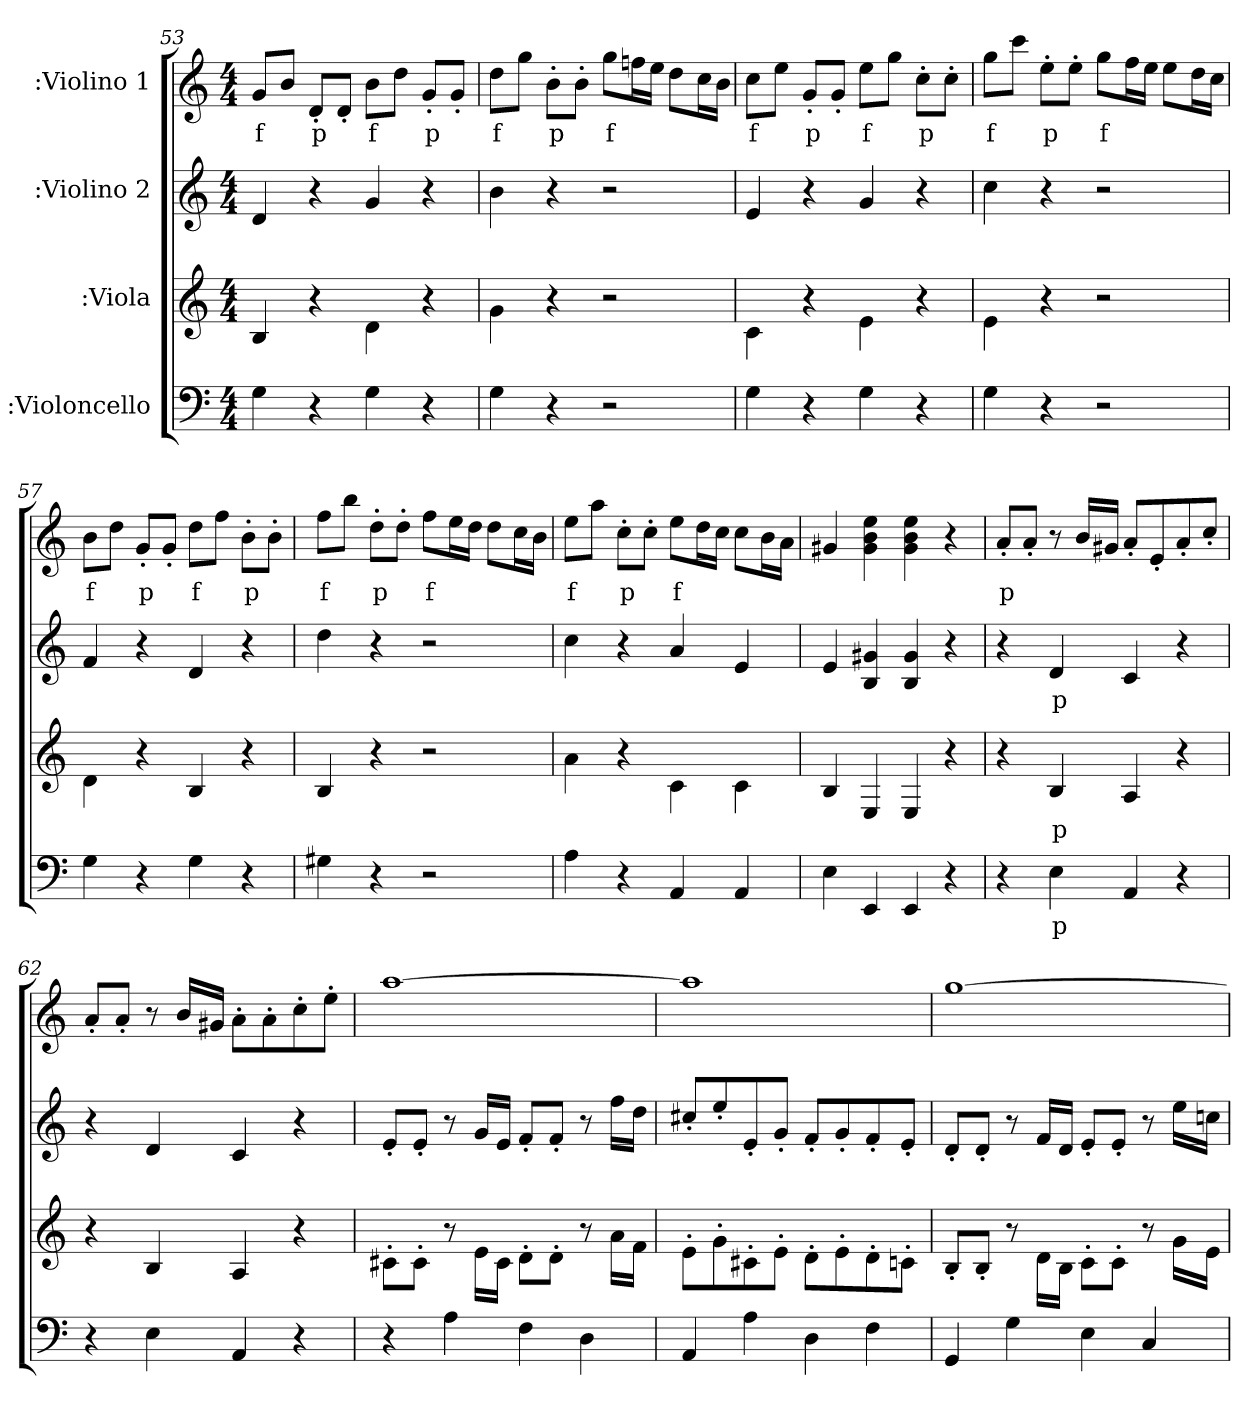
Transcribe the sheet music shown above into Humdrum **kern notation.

**kern	**text	**kern	**text	**kern	**text	**kern	**text
*part4	*part4	*part3	*part3	*part2	*part2	*part1	*part1
*staff4	*staff4	*staff3	*staff3	*staff2	*staff2	*staff1	*staff1
*I":Violoncello	*	*I":Viola	*	*I":Violino 2	*	*I":Violino 1	*
*clefF4	*	*	*	*clefG2	*	*clefG2	*
*k[]	*	*k[]	*	*k[]	*	*k[]	*
*C:	*	*C:	*	*C:	*	*C:	*
*M4/4	*	*M4/4	*	*M4/4	*	*M4/4	*
=53	=53	=53	=53	=53	=53	=53	=53
4G\	.	4B/	.	4d/	.	8g/L	f
.	.	.	.	.	.	8b/J	.
4r	.	4r	.	4r	.	8d'>/L	p
.	.	.	.	.	.	8d'>/J	.
4G\	.	4d\	.	4g/	.	8b\L	f
.	.	.	.	.	.	8dd\J	.
4r	.	4r	.	4r	.	8g'>/L	p
.	.	.	.	.	.	8g'>/J	.
=54	=54	=54	=54	=54	=54	=54	=54
4G\	.	4g\	.	4b\	.	8dd\L	f
.	.	.	.	.	.	8gg\J	.
4r	.	4r	.	4r	.	8b'>\L	p
.	.	.	.	.	.	8b'>\J	.
2r	.	2r	.	2r	.	8gg\L	f
.	.	.	.	.	.	16ffn\L	.
.	.	.	.	.	.	16ee\JJ	.
.	.	.	.	.	.	8dd\L	.
.	.	.	.	.	.	16cc\L	.
.	.	.	.	.	.	16b\JJ	.
=55	=55	=55	=55	=55	=55	=55	=55
4G\	.	4c\	.	4e/	.	8cc\L	f
.	.	.	.	.	.	8ee\J	.
4r	.	4r	.	4r	.	8g'>/L	p
.	.	.	.	.	.	8g'>/J	.
4G\	.	4e\	.	4g/	.	8ee\L	f
.	.	.	.	.	.	8gg\J	.
4r	.	4r	.	4r	.	8cc'>\L	p
.	.	.	.	.	.	8cc'>\J	.
=56	=56	=56	=56	=56	=56	=56	=56
4G\	.	4e\	.	4cc\	.	8gg\L	f
.	.	.	.	.	.	8ccc\J	.
4r	.	4r	.	4r	.	8ee'>\L	p
.	.	.	.	.	.	8ee'>\J	.
2r	.	2r	.	2r	.	8gg\L	f
.	.	.	.	.	.	16ff\L	.
.	.	.	.	.	.	16ee\JJ	.
.	.	.	.	.	.	8ee\L	.
.	.	.	.	.	.	16dd\L	.
.	.	.	.	.	.	16cc\JJ	.
=57	=57	=57	=57	=57	=57	=57	=57
4G\	.	4d\	.	4f/	.	8b\L	f
.	.	.	.	.	.	8dd\J	.
4r	.	4r	.	4r	.	8g'>/L	p
.	.	.	.	.	.	8g'>/J	.
4G\	.	4B/	.	4d/	.	8dd\L	f
.	.	.	.	.	.	8ff\J	.
4r	.	4r	.	4r	.	8b'>\L	p
.	.	.	.	.	.	8b'>\J	.
=58	=58	=58	=58	=58	=58	=58	=58
4G#X\	.	4B/	.	4dd\	.	8ff\L	f
.	.	.	.	.	.	8bb\J	.
4r	.	4r	.	4r	.	8dd'>\L	p
.	.	.	.	.	.	8dd'>\J	.
2r	.	2r	.	2r	.	8ff\L	f
.	.	.	.	.	.	16ee\L	.
.	.	.	.	.	.	16dd\JJ	.
.	.	.	.	.	.	8dd\L	.
.	.	.	.	.	.	16cc\L	.
.	.	.	.	.	.	16b\JJ	.
=59	=59	=59	=59	=59	=59	=59	=59
4A\	.	4a\	.	4cc\	.	8ee\L	f
.	.	.	.	.	.	8aa\J	.
4r	.	4r	.	4r	.	8cc'>\L	p
.	.	.	.	.	.	8cc'>\J	.
4AA/	.	4c\	.	4a/	.	8ee\L	f
.	.	.	.	.	.	16dd\L	.
.	.	.	.	.	.	16cc\JJ	.
4AA/	.	4c\	.	4e/	.	8cc\L	.
.	.	.	.	.	.	16b\L	.
.	.	.	.	.	.	16a\JJ	.
=60	=60	=60	=60	=60	=60	=60	=60
4E\	.	4B/	.	4e/	.	4g#X/	.
4EE/	.	4E/	.	4g#X/ 4B/	.	4ee\ 4b\ 4g#\	.
4EE/	.	4E/	.	4g#/ 4B/	.	4ee\ 4b\ 4g#\	.
4r	.	4r	.	4r	.	4r	.
=61	=61	=61	=61	=61	=61	=61	=61
4r	.	4r	.	4r	.	8a'>/L	p
.	.	.	.	.	.	8a'>/J	.
4E\	p	4B/	p	4d/	p	8r	.
.	.	.	.	.	.	16b/LL	.
.	.	.	.	.	.	16g#X/JJ	.
4AA/	.	4A/	.	4c/	.	8a'>/L	.
.	.	.	.	.	.	8e'>/	.
4r	.	4r	.	4r	.	8a'>/	.
.	.	.	.	.	.	8cc'>/J	.
=62	=62	=62	=62	=62	=62	=62	=62
4r	.	4r	.	4r	.	8a'>/L	.
.	.	.	.	.	.	8a'>/J	.
4E\	.	4B/	.	4d/	.	8r	.
.	.	.	.	.	.	16b/LL	.
.	.	.	.	.	.	16g#X/JJ	.
4AA/	.	4A/	.	4c/	.	8a'>\L	.
.	.	.	.	.	.	8a'>\	.
4r	.	4r	.	4r	.	8cc'>\	.
.	.	.	.	.	.	8ee'>\J	.
=63	=63	=63	=63	=63	=63	=63	=63
4r	.	8c#X'>\L	.	8e'>/L	.	[1aa\	.
.	.	8c#'>\J	.	8e'>/J	.	.	.
4A\	.	8r	.	8r	.	.	.
.	.	16e\LL	.	16g/LL	.	.	.
.	.	16c#\JJ	.	16e/JJ	.	.	.
4F\	.	8d'>\L	.	8f'>/L	.	.	.
.	.	8d'>\J	.	8f'>/J	.	.	.
4D\	.	8r	.	8r	.	.	.
.	.	16a\LL	.	16ff\LL	.	.	.
.	.	16f\JJ	.	16dd\JJ	.	.	.
=64	=64	=64	=64	=64	=64	=64	=64
4AA/	.	8e'>\L	.	8cc#X'>/L	.	1aa\]	.
.	.	8g'>\	.	8ee'>/	.	.	.
4A\	.	8c#X'>\	.	8e'>/	.	.	.
.	.	8e'>\J	.	8g'>/J	.	.	.
4D\	.	8d'>\L	.	8f'>/L	.	.	.
.	.	8e'>\	.	8g'>/	.	.	.
4F\	.	8d'>\	.	8f'>/	.	.	.
.	.	8cn'>\J	.	8e'>/J	.	.	.
=65	=65	=65	=65	=65	=65	=65	=65
4GG/	.	8B'>/L	.	8d'>/L	.	[1gg\	.
.	.	8B'>/J	.	8d'>/J	.	.	.
4G\	.	8r	.	8r	.	.	.
.	.	16d\LL	.	16f/LL	.	.	.
.	.	16B\JJ	.	16d/JJ	.	.	.
4E\	.	8c'>\L	.	8e'>/L	.	.	.
.	.	8c'>\J	.	8e'>/J	.	.	.
4C/	.	8r	.	8r	.	.	.
.	.	16g\LL	.	16ee\LL	.	.	.
.	.	16e\JJ	.	16ccn\JJ	.	.	.
=	=	=	=	=	=	=	=
*-	*-	*-	*-	*-	*-	*-	*-
